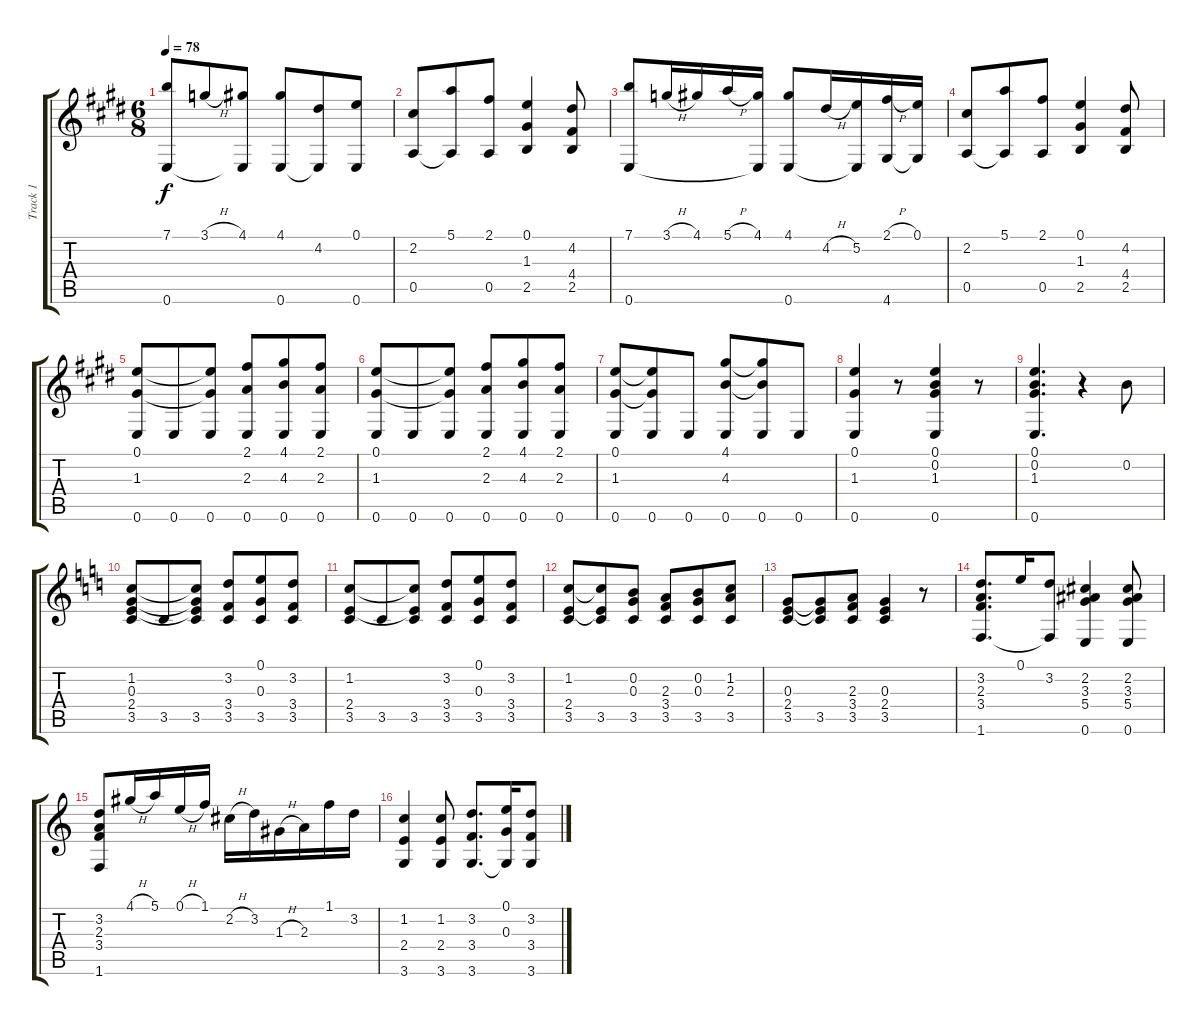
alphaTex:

\track ("Track 1" "Track 1") {instrument acousticguitarnylon}
\staff {score tabs}
\tuning (E4 B3 G3 D3 A2 E2) {hide}
\ts (6 8)
\tempo 78
\clef g2
\ks e
(7.1 0.6).8{dy f} 3.1{h}.8 (4.1 0.6{t}).8 (4.1 0.6).8 (4.2 0.6{t}).8 (0.1 0.6).8 |
(2.2 0.5).8 (5.1 0.5{t}).8 (2.1 0.5).8 (0.1 1.3 2.5).4 (4.2 4.4 2.5).8 |
(7.1 0.6).8 3.1{h}.16 4.1.16 5.1{h}.16 (4.1 0.6{t}).16 (4.1 0.6).8 4.2{h}.16 (5.2 0.6{t}).16 (2.1{h} 4.6).16 (0.1 4.6{t}).16 |
(2.2 0.5).8 (5.1 0.5{t}).8 (2.1 0.5).8 (0.1 1.3 2.5).4 (4.2 4.4 2.5).8 |
(0.1 1.3 0.6).8 0.6.8 (0.1{t} 1.3{t} 0.6).8 (2.1 2.3 0.6).8 (4.1 4.3 0.6).8 (2.1 2.3 0.6).8 |
(0.1 1.3 0.6).8 0.6.8 (0.1{t} 1.3{t} 0.6).8 (2.1 2.3 0.6).8 (4.1 4.3 0.6).8 (2.1 2.3 0.6).8 |
(0.1 1.3 0.6).8 (0.1{t} 1.3{t} 0.6).8 0.6.8 (4.1 4.3 0.6).8 (4.1{t} 4.3{t} 0.6).8 0.6.8 |
(0.1 1.3 0.6).4 r.8 (0.1 0.2 1.3 0.6).4 r.8 |
(0.1 0.2 1.3 0.6).4{d} r.4 0.2.8 |
\ks c
(1.2 0.3 2.4 3.5).8 3.5.8 (1.2{t} 0.3{t} 2.4{t} 3.5).8 (3.2 3.4 3.5).8 (0.1 0.3 3.5).8 (3.2 3.4 3.5).8 |
(1.2 2.4 3.5).8 3.5.8 (1.2{t} 2.4{t} 3.5).8 (3.2 3.4 3.5).8 (0.1 0.3 3.5).8 (3.2 3.4 3.5).8 |
(1.2 2.4 3.5).8 (1.2{t} 2.4{t} 3.5).8 (0.2 0.3 3.5).8 (2.3 3.4 3.5).8 (0.2 0.3 3.5).8 (1.2 2.3 3.5).8 |
(0.3 2.4 3.5).8 (0.3{t} 2.4{t} 3.5).8 (2.3 3.4 3.5).8 (0.3 2.4 3.5).4 r.8 |
(3.2 2.3 3.4 1.6).8{d} 0.1.16 (3.2 1.6{t}).8 (2.2 3.3 5.4 0.6).4 (2.2 3.3 5.4 0.6).8 |
(3.2 2.3 3.4 1.6).8 4.1{h}.16 5.1.16 0.1{h}.16 1.1.16 2.2{h}.16 3.2.16 1.3{h}.16 2.3.16 1.1.16 3.2.16 |
(1.2 2.4 3.6).4 (1.2 2.4 3.6).8 (3.2 3.4 3.6).8{d} (0.1 0.3 3.6{t}).16 (3.2 3.4 3.6).8
